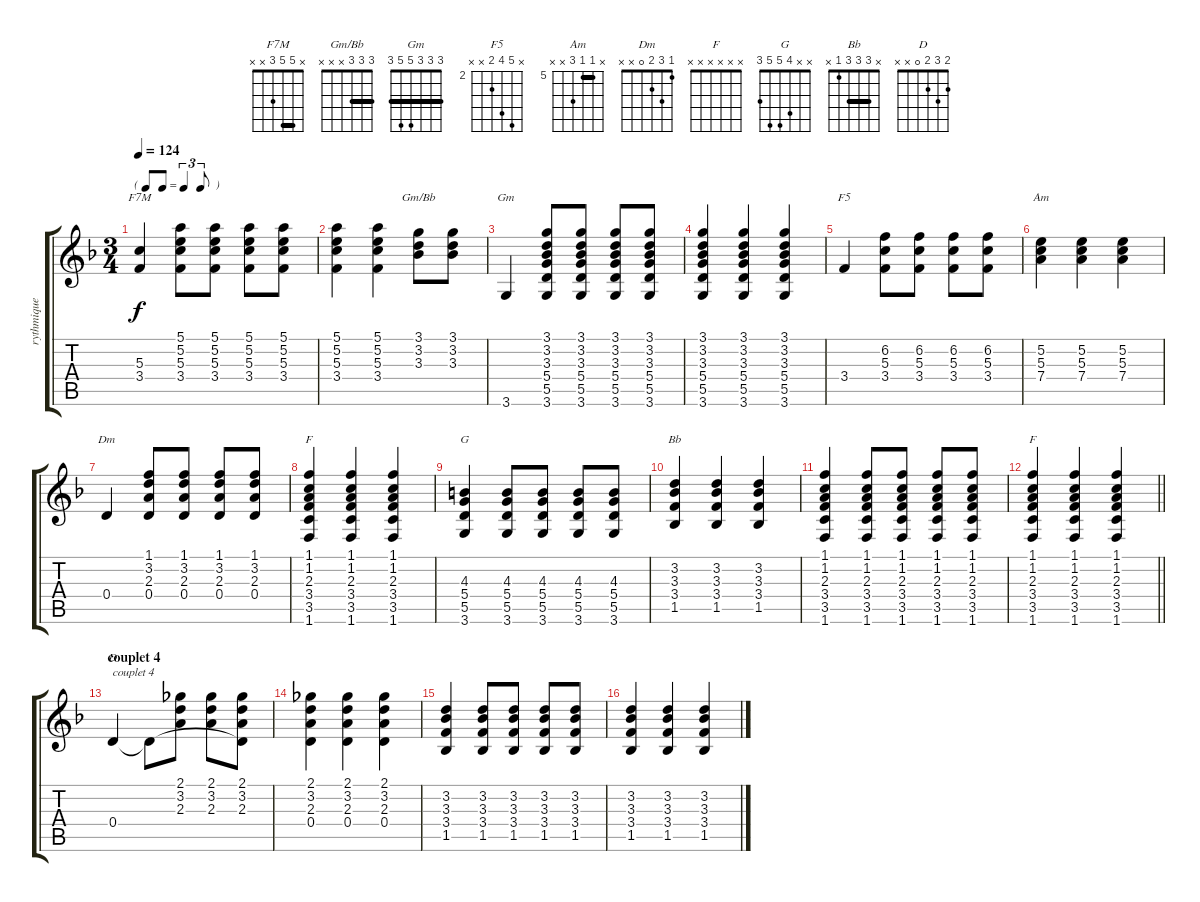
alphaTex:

\track ("rythmique" "rythmique") {instrument acousticguitarsteel}
\staff {score tabs}
\tuning (E4 B3 G3 D3 A2 E2) {hide}
\chord ("F7M" x 5 5 3 x x) {barre 5}
\chord ("Gm/Bb" 3 3 3 x x x) {barre 3}
\chord ("Gm" 3 3 3 5 5 3) {barre 3}
\chord ("F5" x 6 5 3 x x) {firstfret 2}
\chord ("Am" x 5 5 7 x x) {firstfret 5 barre 5}
\chord ("Dm" 1 3 2 0 x x)
\chord ("F" 1 1 2 3 3 1) {barre 1}
\chord ("G" x x 4 5 5 3) {barre 3}
\chord ("Bb" x 3 3 3 1 x) {barre 3}
\chord ("F" x x x x x x)
\chord ("D" 2 3 2 0 x x)
\ts (3 4)
\tf triplet8th
\tempo 124
\clef g2
\ks f
(5.3 3.4).4{ch "F7M" dy f} (5.1 5.2 5.3 3.4).8 (5.1 5.2 5.3 3.4).8 (5.1 5.2 5.3 3.4).8 (5.1 5.2 5.3 3.4).8 |
(5.1 5.2 5.3 3.4).4 (5.1 5.2 5.3 3.4).4 (3.1 3.2 3.3).8{ch "Gm/Bb"} (3.1 3.2 3.3).8 |
3.6.4{ch "Gm"} (3.1 3.2 3.3 5.4 5.5 3.6).8 (3.1 3.2 3.3 5.4 5.5 3.6).8 (3.1 3.2 3.3 5.4 5.5 3.6).8 (3.1 3.2 3.3 5.4 5.5 3.6).8 |
(3.1 3.2 3.3 5.4 5.5 3.6).4 (3.1 3.2 3.3 5.4 5.5 3.6).4 (3.1 3.2 3.3 5.4 5.5 3.6).4 |
3.4.4{ch "F5"} (6.2 5.3 3.4).8 (6.2 5.3 3.4).8 (6.2 5.3 3.4).8 (6.2 5.3 3.4).8 |
(5.2 5.3 7.4).4{ch "Am"} (5.2 5.3 7.4).4 (5.2 5.3 7.4).4 |
0.4.4{ch "Dm"} (1.1 3.2 2.3 0.4).8 (1.1 3.2 2.3 0.4).8 (1.1 3.2 2.3 0.4).8 (1.1 3.2 2.3 0.4).8 |
(1.1 1.2 2.3 3.4 3.5 1.6).4{ch "F"} (1.1 1.2 2.3 3.4 3.5 1.6).4 (1.1 1.2 2.3 3.4 3.5 1.6).4 |
(4.3 5.4 5.5 3.6).4{ch "G"} (4.3 5.4 5.5 3.6).8 (4.3 5.4 5.5 3.6).8 (4.3 5.4 5.5 3.6).8 (4.3 5.4 5.5 3.6).8 |
(3.2 3.3 3.4 1.5).4{ch "Bb"} (3.2 3.3 3.4 1.5).4 (3.2 3.3 3.4 1.5).4 |
(1.1 1.2 2.3 3.4 3.5 1.6).4 (1.1 1.2 2.3 3.4 3.5 1.6).8 (1.1 1.2 2.3 3.4 3.5 1.6).8 (1.1 1.2 2.3 3.4 3.5 1.6).8 (1.1 1.2 2.3 3.4 3.5 1.6).8 |
\barLineRight lightlight
(1.1 1.2 2.3 3.4 3.5 1.6).4{ch "F"} (1.1 1.2 2.3 3.4 3.5 1.6).4 (1.1 1.2 2.3 3.4 3.5 1.6).4 |
\section ("" "couplet 4")
0.4.4{ch "D" txt "couplet 4"} 0.4{t}.8 (2.1 3.2 2.3).8 (2.1 3.2 2.3).8 (2.1 3.2 2.3 0.4{t}).8 |
(2.1 3.2 2.3 0.4).4 (2.1 3.2 2.3 0.4).4 (2.1 3.2 2.3 0.4).4 |
(3.2 3.3 3.4 1.5).4 (3.2 3.3 3.4 1.5).8 (3.2 3.3 3.4 1.5).8 (3.2 3.3 3.4 1.5).8 (3.2 3.3 3.4 1.5).8 |
(3.2 3.3 3.4 1.5).4 (3.2 3.3 3.4 1.5).4 (3.2 3.3 3.4 1.5).4
